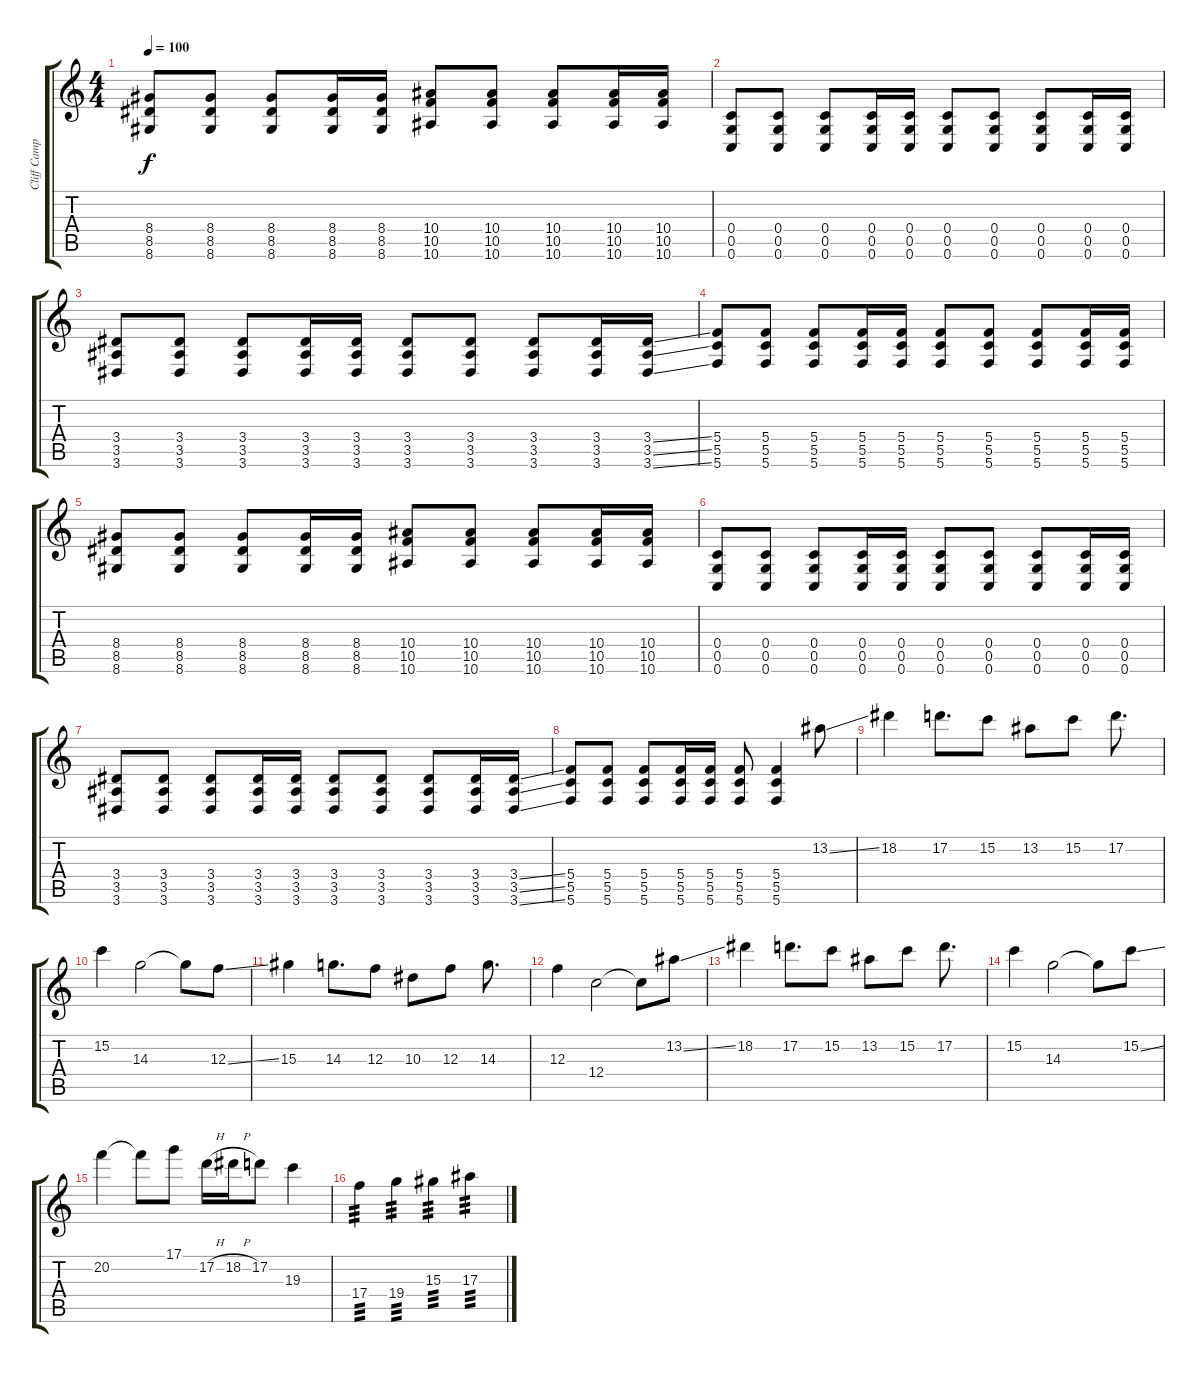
\track ("Cliff Campbell 2" "Cliff Camp") {instrument overdrivenguitar}
\staff {score tabs}
\tuning (D4 A3 F3 C3 G2 C2) {hide}
\ts (4 4)
\tempo 100
\clef g2
\ks c
(8.4 8.5 8.6).8{dy f} (8.4 8.5 8.6).8 (8.4 8.5 8.6).8 (8.4 8.5 8.6).16 (8.4 8.5 8.6).16 (10.4 10.5 10.6).8 (10.4 10.5 10.6).8 (10.4 10.5 10.6).8 (10.4 10.5 10.6).16 (10.4 10.5 10.6).16 |
(0.4 0.5 0.6).8 (0.4 0.5 0.6).8 (0.4 0.5 0.6).8 (0.4 0.5 0.6).16 (0.4 0.5 0.6).16 (0.4 0.5 0.6).8 (0.4 0.5 0.6).8 (0.4 0.5 0.6).8 (0.4 0.5 0.6).16 (0.4 0.5 0.6).16 |
(3.4 3.5 3.6).8 (3.4 3.5 3.6).8 (3.4 3.5 3.6).8 (3.4 3.5 3.6).16 (3.4 3.5 3.6).16 (3.4 3.5 3.6).8 (3.4 3.5 3.6).8 (3.4 3.5 3.6).8 (3.4 3.5 3.6).16 (3.4{ss} 3.5{ss} 3.6{ss}).16 |
(5.4 5.5 5.6).8 (5.4 5.5 5.6).8 (5.4 5.5 5.6).8 (5.4 5.5 5.6).16 (5.4 5.5 5.6).16 (5.4 5.5 5.6).8 (5.4 5.5 5.6).8 (5.4 5.5 5.6).8 (5.4 5.5 5.6).16 (5.4 5.5 5.6).16 |
(8.4 8.5 8.6).8 (8.4 8.5 8.6).8 (8.4 8.5 8.6).8 (8.4 8.5 8.6).16 (8.4 8.5 8.6).16 (10.4 10.5 10.6).8 (10.4 10.5 10.6).8 (10.4 10.5 10.6).8 (10.4 10.5 10.6).16 (10.4 10.5 10.6).16 |
(0.4 0.5 0.6).8 (0.4 0.5 0.6).8 (0.4 0.5 0.6).8 (0.4 0.5 0.6).16 (0.4 0.5 0.6).16 (0.4 0.5 0.6).8 (0.4 0.5 0.6).8 (0.4 0.5 0.6).8 (0.4 0.5 0.6).16 (0.4 0.5 0.6).16 |
(3.4 3.5 3.6).8 (3.4 3.5 3.6).8 (3.4 3.5 3.6).8 (3.4 3.5 3.6).16 (3.4 3.5 3.6).16 (3.4 3.5 3.6).8 (3.4 3.5 3.6).8 (3.4 3.5 3.6).8 (3.4 3.5 3.6).16 (3.4{ss} 3.5{ss} 3.6{ss}).16 |
(5.4 5.5 5.6).8 (5.4 5.5 5.6).8 (5.4 5.5 5.6).8 (5.4 5.5 5.6).16 (5.4 5.5 5.6).16 (5.4 5.5 5.6).8 (5.4 5.5 5.6).4 13.2{ss}.8 |
18.2.4 17.2.8{d} 15.2.8 13.2.8 15.2.8 17.2.8{d} |
15.2.4 14.3.2 14.3{t}.8 12.3{ss}.8 |
15.3.4 14.3.8{d} 12.3.8 10.3.8 12.3.8 14.3.8{d} |
12.3.4 12.4.2 12.4{t}.8 13.2{ss}.8 |
18.2.4 17.2.8{d} 15.2.8 13.2.8 15.2.8 17.2.8{d} |
15.2.4 14.3.2 14.3{t}.8 15.2{ss}.8 |
20.2.4 20.2{t}.8 17.1.8 17.2{h}.16 18.2{h}.16 17.2.8 19.3.4 |
17.4.4{tp 3} 19.4.4{tp 3} 15.3.4{tp 3} 17.3.4{tp 3}
